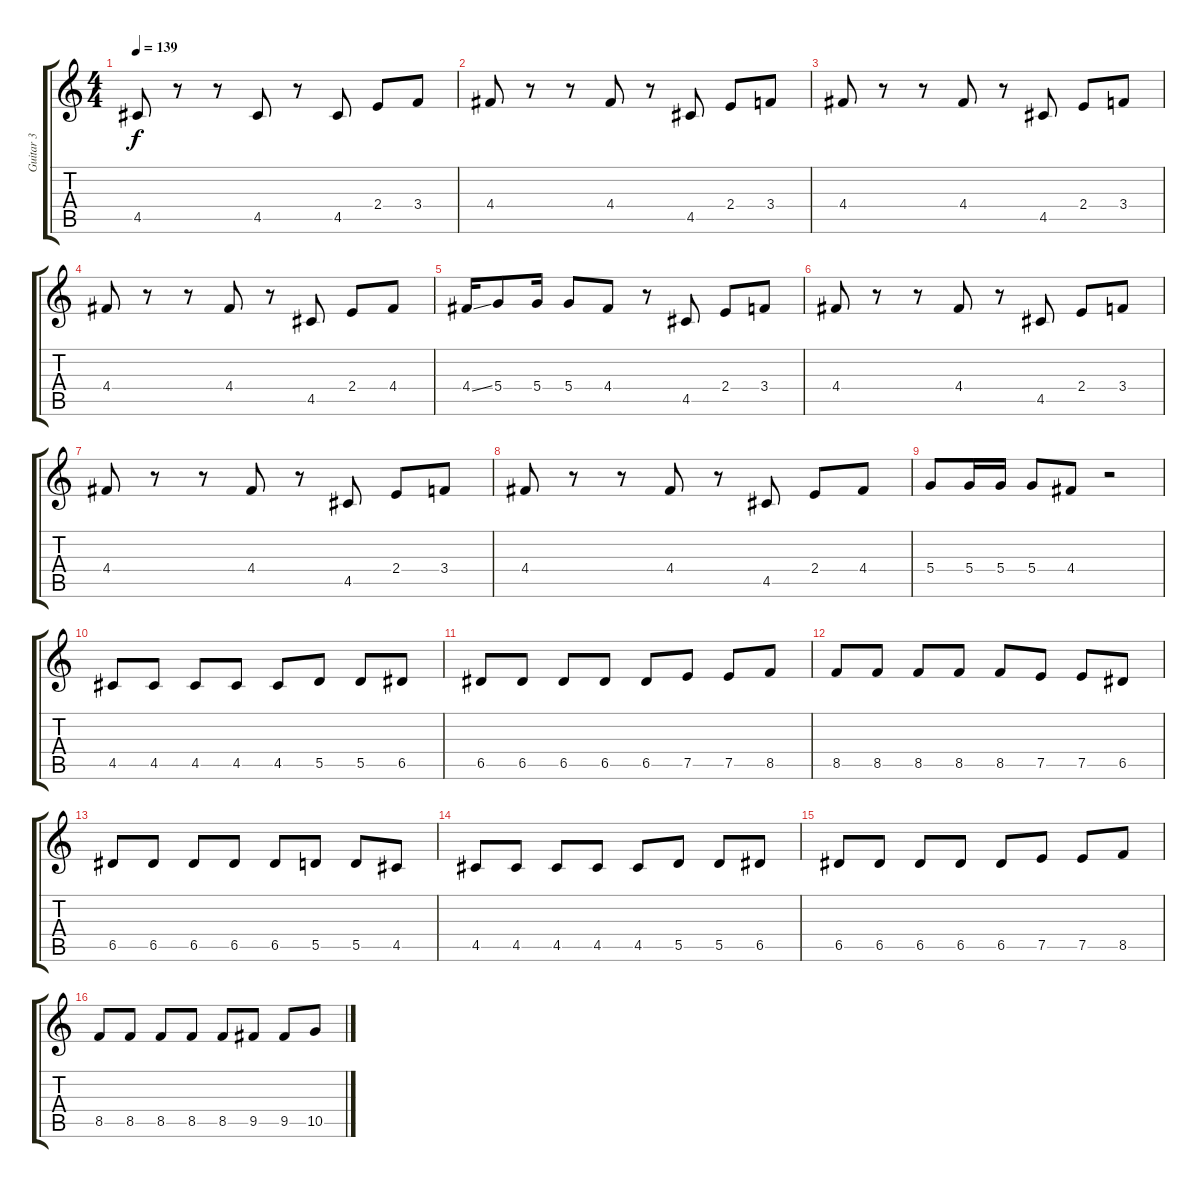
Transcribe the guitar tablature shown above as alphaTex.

\track ("Guitar 3" "Guitar 3") {instrument distortionguitar}
\staff {score tabs}
\tuning (E4 B3 G3 D3 A2 E2) {hide}
\ts (4 4)
\tempo 139
\clef g2
\ks c
4.5.8{dy f} r.8 r.8 4.5.8 r.8 4.5.8 2.4.8 3.4.8 |
4.4.8 r.8 r.8 4.4.8 r.8 4.5.8 2.4.8 3.4.8 |
4.4.8 r.8 r.8 4.4.8 r.8 4.5.8 2.4.8 3.4.8 |
4.4.8 r.8 r.8 4.4.8 r.8 4.5.8 2.4.8 4.4.8 |
4.4{ss}.16 5.4.8 5.4.16 5.4.8 4.4.8 r.8 4.5.8 2.4.8 3.4.8 |
4.4.8 r.8 r.8 4.4.8 r.8 4.5.8 2.4.8 3.4.8 |
4.4.8 r.8 r.8 4.4.8 r.8 4.5.8 2.4.8 3.4.8 |
4.4.8 r.8 r.8 4.4.8 r.8 4.5.8 2.4.8 4.4.8 |
5.4.8 5.4.16 5.4.16 5.4.8 4.4.8 r.2 |
4.5.8 4.5.8 4.5.8 4.5.8 4.5.8 5.5.8 5.5.8 6.5.8 |
6.5.8 6.5.8 6.5.8 6.5.8 6.5.8 7.5.8 7.5.8 8.5.8 |
8.5.8 8.5.8 8.5.8 8.5.8 8.5.8 7.5.8 7.5.8 6.5.8 |
6.5.8 6.5.8 6.5.8 6.5.8 6.5.8 5.5.8 5.5.8 4.5.8 |
4.5.8 4.5.8 4.5.8 4.5.8 4.5.8 5.5.8 5.5.8 6.5.8 |
6.5.8 6.5.8 6.5.8 6.5.8 6.5.8 7.5.8 7.5.8 8.5.8 |
8.5.8 8.5.8 8.5.8 8.5.8 8.5.8 9.5.8 9.5.8 10.5.8
